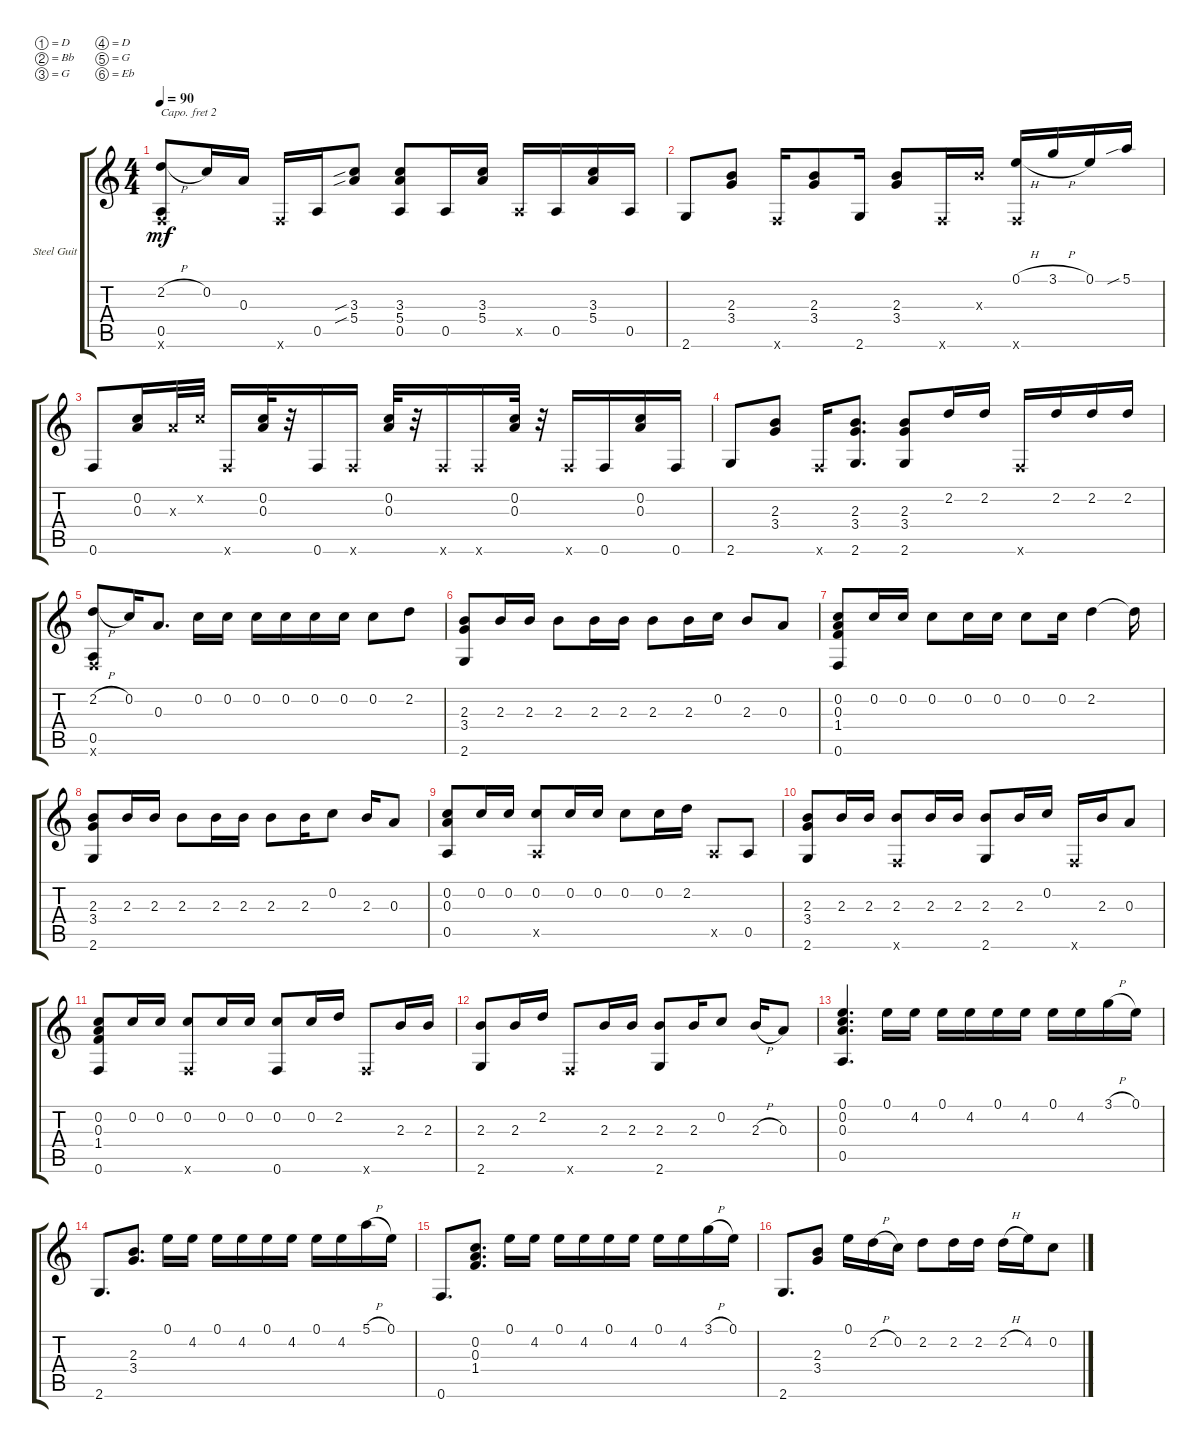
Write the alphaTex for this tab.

\defaultSystemsLayout 4
\bracketExtendMode groupsimilarinstruments
\firstSystemTrackNameOrientation horizontal
\otherSystemsTrackNameOrientation horizontal
\track ("Steel Guitar" "Steel Guit") {instrument acousticguitarsteel}
\staff {score tabs}
\capo 2
\tuning (D4 Bb3 G3 D3 G2 Eb2)
\ts (4 4)
\tempo 90
\clef g2
\ks c
(2.2{h} 0.5 0.6{x}).8{dy mf} 0.2.16 0.3.16 0.6{x}.16 0.5.16 (5.4{sib} 3.3{sib}).8 (0.5 5.4 3.3).8 0.5.16 (5.4 3.3).16 0.5{x}.16 0.5.16 (5.4 3.3).16 0.5.16 |
2.6.8 (3.4 2.3).8 0.6{x}.16 (3.4 2.3).8 2.6.16 (3.4 2.3).8 0.6{x}.16 2.3{x}.16 (0.1{h} 0.6{x}).16 3.1{h}.16 0.1.16 5.1{sib}.16 |
0.6.8 (0.3 0.2).16 0.3{x}.32 0.2{x}.32 0.6{x}.16 (0.3 0.2).32 r.32 0.6.16 0.6{x}.16 (0.3 0.2).32 r.32 0.6{x}.16 0.6{x}.16 (0.3 0.2).32 r.32 0.6{x}.16 0.6.16 (0.3 0.2).16 0.6.16 |
2.6.8 (3.4 2.3).8 0.6{x}.16 (3.4 2.3 2.6).8{d} (3.4 2.3 2.6).8 2.2.16 2.2.16 0.6{x}.16 2.2.16 2.2.16 2.2.16 |
(2.2{h} 0.5 0.6{x}).8 0.2.16 0.3.8{d} 0.2.16 0.2.16 0.2.16 0.2.16 0.2.16 0.2.16 0.2.8 2.2.8 |
(2.3 3.4 2.6).8 2.3.16 2.3.16 2.3.8 2.3.16 2.3.16 2.3.8 2.3.16 0.2.16 2.3.8 0.3.8 |
(0.3 0.2 1.4 0.6).8 0.2.16 0.2.16 0.2.8 0.2.16 0.2.16 0.2.8 0.2.16 2.2.4 2.2{t}.16 |
(2.3 3.4 2.6).8 2.3.16 2.3.16 2.3.8 2.3.16 2.3.16 2.3.8 2.3.16 0.2.8 2.3.16 0.3.8 |
(0.2 0.3 0.5).8 0.2.16 0.2.16 (0.2 0.5{x}).8 0.2.16 0.2.16 0.2.8 0.2.16 2.2.16 0.5{x}.8 0.5.8 |
(2.3 3.4 2.6).8 2.3.16 2.3.16 (2.3 0.6{x}).8 2.3.16 2.3.16 (2.3 2.6).8 2.3.16 0.2.16 0.6{x}.16 2.3.16 0.3.8 |
(0.3 0.2 1.4 0.6).8 0.2.16 0.2.16 (0.2 0.6{x}).8 0.2.16 0.2.16 (0.2 0.6).8 0.2.16 2.2.16 0.6{x}.8 2.3.16 2.3.16 |
(2.3 2.6).8 2.3.16 2.2.16 0.6{x}.8 2.3.16 2.3.16 (2.3 2.6).8 2.3.16 0.2.8 2.3{h}.16 0.3.8 |
(0.5 0.3 0.2 0.1).4{d} 0.1.16 4.2.16 0.1.16 4.2.16 0.1.16 4.2.16 0.1.16 4.2.16 3.1{h}.16 0.1.16 |
2.6.8{d} (3.4 2.3).8{d} 0.1.16 4.2.16 0.1.16 4.2.16 0.1.16 4.2.16 0.1.16 4.2.16 5.1{h}.16 0.1.16 |
0.6.8{d} (1.4 0.3 0.2).8{d} 0.1.16 4.2.16 0.1.16 4.2.16 0.1.16 4.2.16 0.1.16 4.2.16 3.1{h}.16 0.1.16 |
2.6.8{d} (3.4 2.3).8 0.1.16 2.2{h}.16 0.2.16 2.2.8 2.2.16 2.2.16 2.2{h}.16 4.2.16 0.2.8
